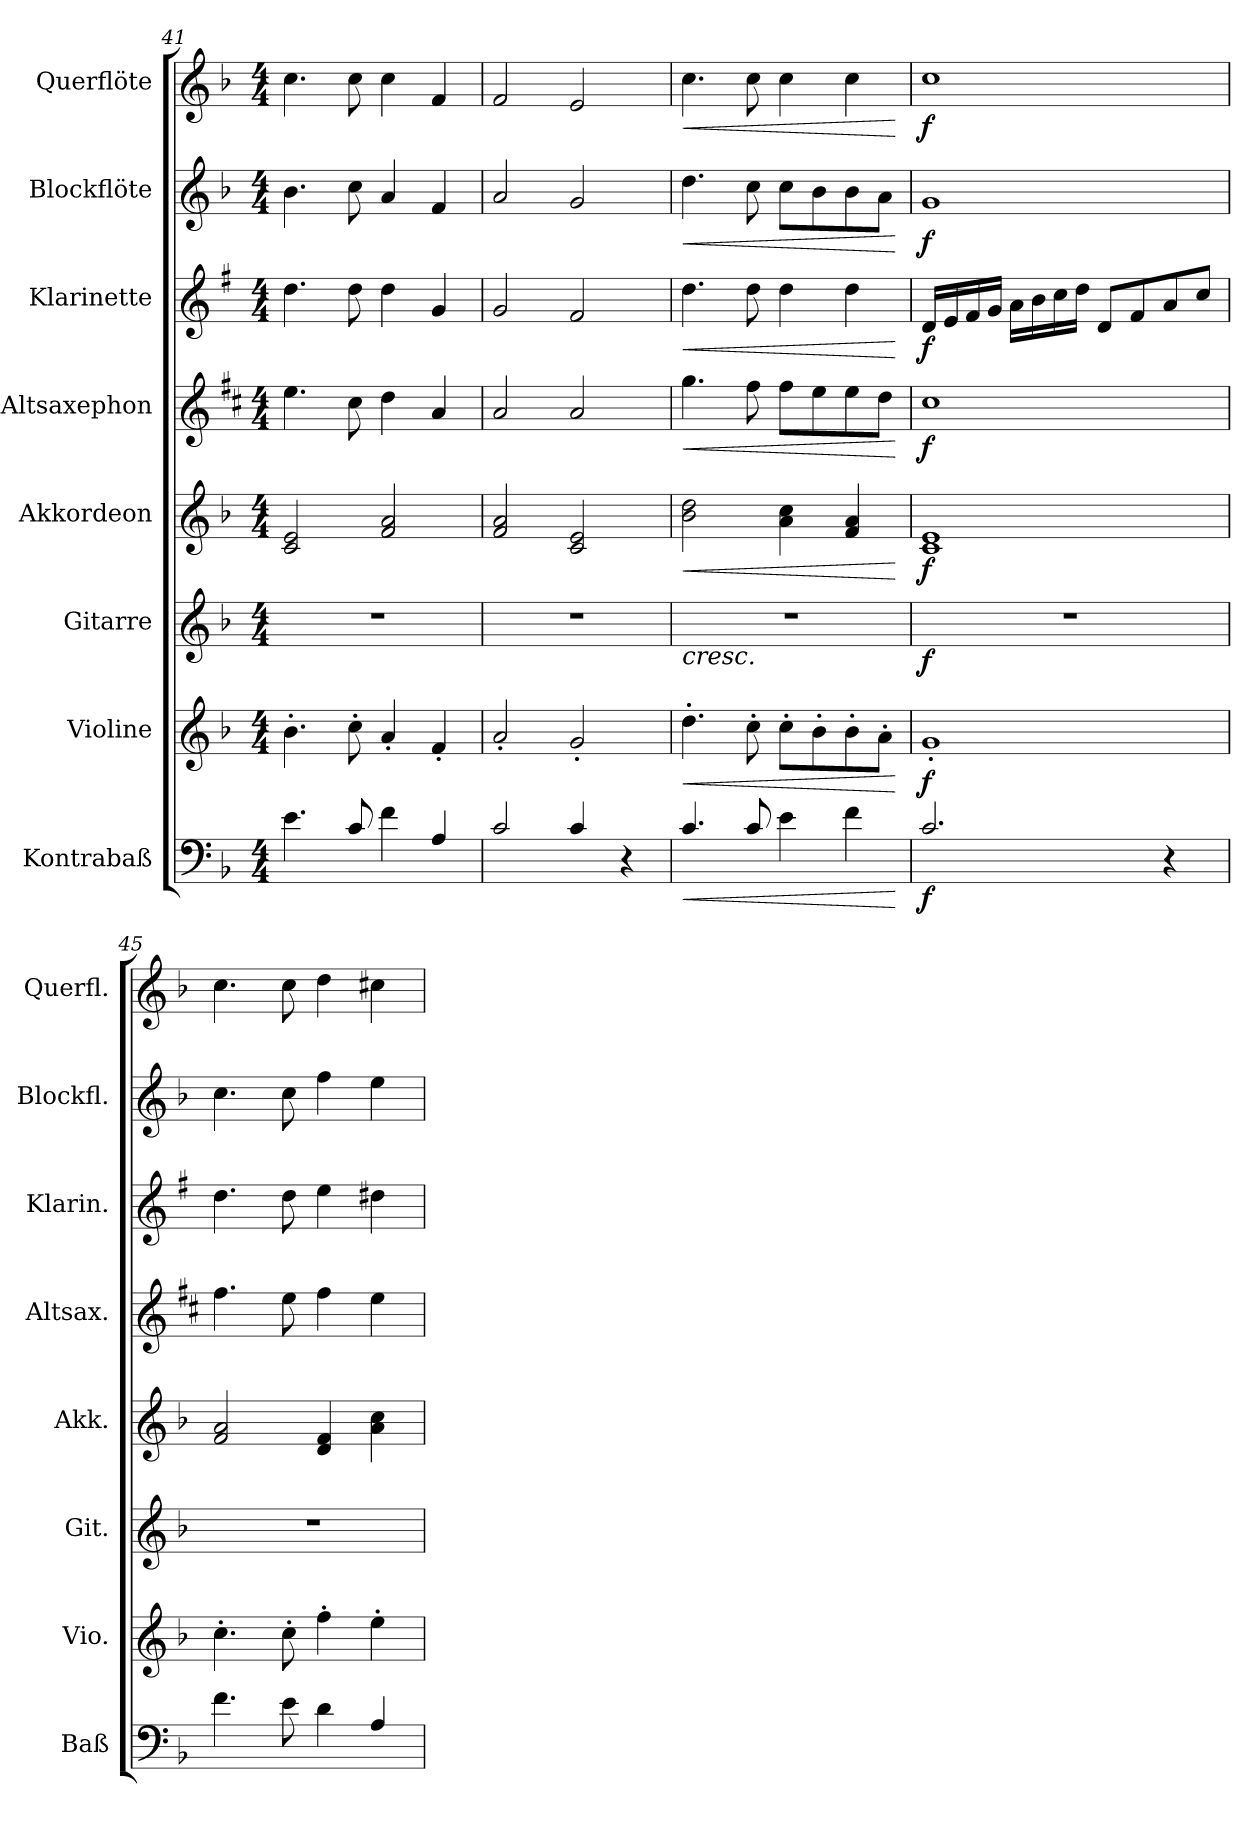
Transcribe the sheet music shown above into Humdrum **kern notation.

**kern	**dynam	**kern	**dynam	**kern	**dynam	**kern	**dynam	**kern	**dynam	**kern	**dynam	**kern	**dynam	**kern	**dynam
*part8	*part8	*part7	*part7	*part6	*part6	*part5	*part5	*part4	*part4	*part3	*part3	*part2	*part2	*part1	*part1
*staff8	*staff8	*staff7	*staff7	*staff6	*staff6	*staff5	*staff5	*staff4	*staff4	*staff3	*staff3	*staff2	*staff2	*staff1	*staff1
*I"Kontrabaß	*	*I"Violine	*	*I"Gitarre	*	*I"Akkordeon	*	*I"Altsaxephon	*	*I"Klarinette	*	*I"Blockflöte	*	*I"Querflöte	*
*I'Baß	*	*I'Vio.	*	*I'Git.	*	*I'Akk.	*	*I'Altsax.	*	*I'Klarin.	*	*I'Blockfl.	*	*I'Querfl.	*
!!LO:LB:g=z
*clefF4	*	*clefG2	*	*clefG2	*	*clefG2	*	*clefG2	*	*clefG2	*	*clefG2	*	*clefG2	*
*ITrd7c12	*	*	*	*	*	*	*	*ITrd3c5	*	*ITrd1c2	*	*	*	*	*
*k[b-]	*	*k[b-]	*	*k[b-]	*	*k[b-]	*	*k[f#c#g#]	*	*k[b-]	*	*k[b-]	*	*k[b-]	*
*F:	*	*F:	*	*F:	*	*F:	*	*A:	*	*F:	*	*F:	*	*F:	*
*M4/4	*	*M4/4	*	*M4/4	*	*M4/4	*	*M4/4	*	*M4/4	*	*M4/4	*	*M4/4	*
=41	=41	=41	=41	=41	=41	=41	=41	=41	=41	=41	=41	=41	=41	=41	=41
4.E\	.	4.b-'\	.	1r	.	2c/ 2e/	.	4.b\	.	4.cc\	.	4.b-\	.	4.cc\	.
8C/	.	8cc'\	.	.	.	.	.	8g#\	.	8cc\	.	8cc\	.	8cc\	.
4F\	.	4a'/	.	.	.	2f/ 2a/	.	4a\	.	4cc\	.	4a/	.	4cc\	.
4AA/	.	4f'/	.	.	.	.	.	4e/	.	4f/	.	4f/	.	4f/	.
=42	=42	=42	=42	=42	=42	=42	=42	=42	=42	=42	=42	=42	=42	=42	=42
2C/	.	2a'/	.	1r	.	2f/ 2a/	.	2e/	.	2f/	.	2a/	.	2f/	.
4C/	.	2g'/	.	.	.	2c/ 2e/	.	2e/	.	2e/	.	2g/	.	2e/	.
4r	.	.	.	.	.	.	.	.	.	.	.	.	.	.	.
=43	=43	=43	=43	=43	=43	=43	=43	=43	=43	=43	=43	=43	=43	=43	=43
!	!LO:HP:b	!	!LO:HP:b	!	!LO:HP:b	!	!LO:HP:b	!	!LO:HP:b	!	!LO:HP:b	!	!LO:HP:b	!	!LO:HP:b
4.C/	<	4.dd'\	<	1r	<	2b-\ 2dd\	<	4.dd\	<	4.cc\	<	4.dd\	<	4.cc\	<
8C/	.	8cc'\	.	.	.	.	.	8cc#\	.	8cc\	.	8cc\	.	8cc\	.
4E\	.	8cc'\L	.	.	.	4a\ 4cc\	.	8cc#\L	.	4cc\	.	8cc\L	.	4cc\	.
.	.	8b-'\	.	.	.	.	.	8b\	.	.	.	8b-\	.	.	.
4F\	.	8b-'\	.	.	.	4f/ 4a/	.	8b\	.	4cc\	.	8b-\	.	4cc\	.
.	.	8a'\J	.	.	.	.	.	8a\J	.	.	.	8a\J	.	.	.
.	[	.	[	.	.	.	[	.	[	.	[	.	[	.	[
=44	=44	=44	=44	=44	=44	=44	=44	=44	=44	=44	=44	=44	=44	=44	=44
!	!LO:DY:b	!	!LO:DY:b	!	!LO:DY:b	!	!LO:DY:b	!	!LO:DY:b	!	!LO:DY:b	!	!LO:DY:b	!	!LO:DY:b
2.C/	f	1g'	f	1r	f	1c 1e	f	1g#	f	16c/LL	f	1g	f	1cc	f
.	.	.	.	.	.	.	.	.	.	16d/	.	.	.	.	.
.	.	.	.	.	.	.	.	.	.	16e/	.	.	.	.	.
.	.	.	.	.	.	.	.	.	.	16f/JJ	.	.	.	.	.
.	.	.	.	.	.	.	.	.	.	16g\LL	.	.	.	.	.
.	.	.	.	.	.	.	.	.	.	16a\	.	.	.	.	.
.	.	.	.	.	.	.	.	.	.	16b-\	.	.	.	.	.
.	.	.	.	.	.	.	.	.	.	16cc\JJ	.	.	.	.	.
.	.	.	.	.	.	.	.	.	.	8c/L	.	.	.	.	.
.	.	.	.	.	.	.	.	.	.	8e/	.	.	.	.	.
4r	.	.	.	.	.	.	.	.	.	8g/	.	.	.	.	.
.	.	.	.	.	.	.	.	.	.	8b-/J	.	.	.	.	.
.	.	.	.	.	[	.	.	.	.	.	.	.	.	.	.
=45	=45	=45	=45	=45	=45	=45	=45	=45	=45	=45	=45	=45	=45	=45	=45
4.F\	.	4.cc'\	.	1r	.	2f/ 2a/	.	4.cc#\	.	4.cc\	.	4.cc\	.	4.cc\	.
8E\	.	8cc'\	.	.	.	.	.	8b\	.	8cc\	.	8cc\	.	8cc\	.
4D\	.	4ff'\	.	.	.	4d/ 4f/	.	4cc#\	.	4dd\	.	4ff\	.	4dd\	.
4AA/	.	4ee'\	.	.	.	4a\ 4cc\	.	4b\	.	4cc#X\	.	4ee\	.	4cc#X\	.
=	=	=	=	=	=	=	=	=	=	=	=	=	=	=	=
*-	*-	*-	*-	*-	*-	*-	*-	*-	*-	*-	*-	*-	*-	*-	*-
